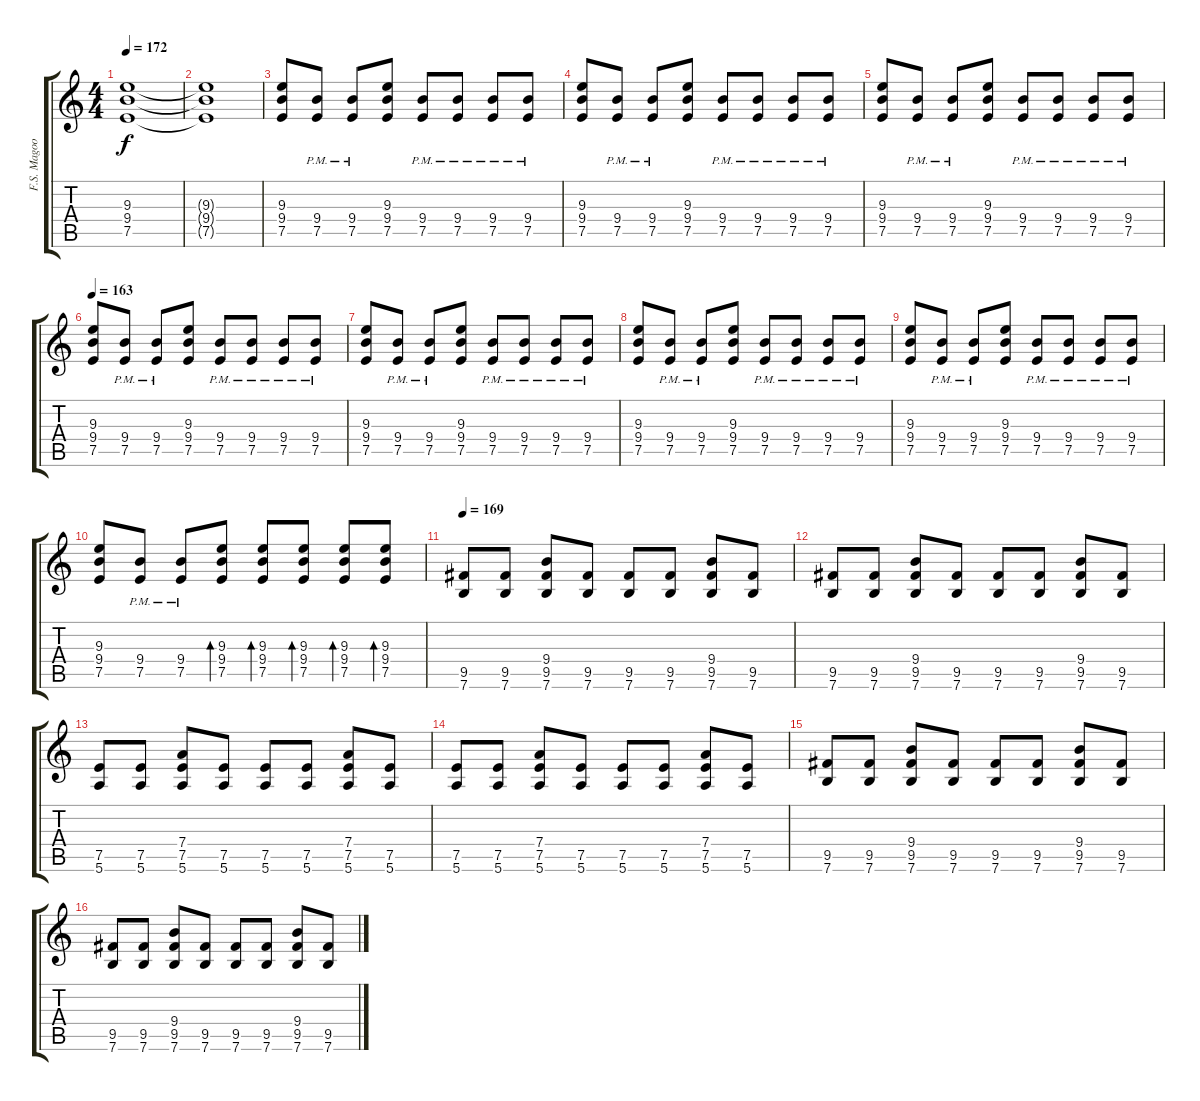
\track ("F.S. Magoo" "F.S. Magoo") {instrument distortionguitar}
\staff {score tabs}
\tuning (E4 B3 G3 D3 A2 E2) {hide}
\ts (4 4)
\tempo 172
\tempo 152
\tempo 172
\clef g2
\ks c
(9.3 9.4 7.5).1{dy f instrument distortionguitar} |
(9.3{t} 9.4{t} 7.5{t}).1 |
(9.3 9.4 7.5).8 (9.4{pm} 7.5{pm}).8 (9.4{pm} 7.5{pm}).8 (9.3 9.4 7.5).8 (9.4{pm} 7.5{pm}).8 (9.4{pm} 7.5{pm}).8 (9.4{pm} 7.5{pm}).8 (9.4{pm} 7.5{pm}).8 |
(9.3 9.4 7.5).8 (9.4{pm} 7.5{pm}).8 (9.4{pm} 7.5{pm}).8 (9.3 9.4 7.5).8 (9.4{pm} 7.5{pm}).8 (9.4{pm} 7.5{pm}).8 (9.4{pm} 7.5{pm}).8 (9.4{pm} 7.5{pm}).8 |
(9.3 9.4 7.5).8 (9.4{pm} 7.5{pm}).8 (9.4{pm} 7.5{pm}).8 (9.3 9.4 7.5).8 (9.4{pm} 7.5{pm}).8 (9.4{pm} 7.5{pm}).8 (9.4{pm} 7.5{pm}).8 (9.4{pm} 7.5{pm}).8 |
\tempo 163
(9.3 9.4 7.5).8 (9.4{pm} 7.5{pm}).8 (9.4{pm} 7.5{pm}).8 (9.3 9.4 7.5).8 (9.4{pm} 7.5{pm}).8 (9.4{pm} 7.5{pm}).8 (9.4{pm} 7.5{pm}).8 (9.4{pm} 7.5{pm}).8 |
(9.3 9.4 7.5).8 (9.4{pm} 7.5{pm}).8 (9.4{pm} 7.5{pm}).8 (9.3 9.4 7.5).8 (9.4{pm} 7.5{pm}).8 (9.4{pm} 7.5{pm}).8 (9.4{pm} 7.5{pm}).8 (9.4{pm} 7.5{pm}).8 |
(9.3 9.4 7.5).8 (9.4{pm} 7.5{pm}).8 (9.4{pm} 7.5{pm}).8 (9.3 9.4 7.5).8 (9.4{pm} 7.5{pm}).8 (9.4{pm} 7.5{pm}).8 (9.4{pm} 7.5{pm}).8 (9.4{pm} 7.5{pm}).8 |
(9.3 9.4 7.5).8 (9.4{pm} 7.5{pm}).8 (9.4{pm} 7.5{pm}).8 (9.3 9.4 7.5).8 (9.4{pm} 7.5{pm}).8 (9.4{pm} 7.5{pm}).8 (9.4{pm} 7.5{pm}).8 (9.4{pm} 7.5{pm}).8 |
(9.3 9.4 7.5).8 (9.4{pm} 7.5{pm}).8 (9.4{pm} 7.5{pm}).8 (9.3 9.4 7.5).8{bd 60} (9.3 9.4 7.5).8{bd 60} (9.3 9.4 7.5).8{bd 60} (9.3 9.4 7.5).8{bd 60} (9.3 9.4 7.5).8{bd 60} |
\tempo 169
(9.5 7.6).8 (9.5 7.6).8 (9.4 9.5 7.6).8 (9.5 7.6).8 (9.5 7.6).8 (9.5 7.6).8 (9.4 9.5 7.6).8 (9.5 7.6).8 |
(9.5 7.6).8 (9.5 7.6).8 (9.4 9.5 7.6).8 (9.5 7.6).8 (9.5 7.6).8 (9.5 7.6).8 (9.4 9.5 7.6).8 (9.5 7.6).8 |
(7.5 5.6).8 (7.5 5.6).8 (7.4 7.5 5.6).8 (7.5 5.6).8 (7.5 5.6).8 (7.5 5.6).8 (7.4 7.5 5.6).8 (7.5 5.6).8 |
(7.5 5.6).8 (7.5 5.6).8 (7.4 7.5 5.6).8 (7.5 5.6).8 (7.5 5.6).8 (7.5 5.6).8 (7.4 7.5 5.6).8 (7.5 5.6).8 |
(9.5 7.6).8 (9.5 7.6).8 (9.4 9.5 7.6).8 (9.5 7.6).8 (9.5 7.6).8 (9.5 7.6).8 (9.4 9.5 7.6).8 (9.5 7.6).8 |
(9.5 7.6).8 (9.5 7.6).8 (9.4 9.5 7.6).8 (9.5 7.6).8 (9.5 7.6).8 (9.5 7.6).8 (9.4 9.5 7.6).8 (9.5 7.6).8
